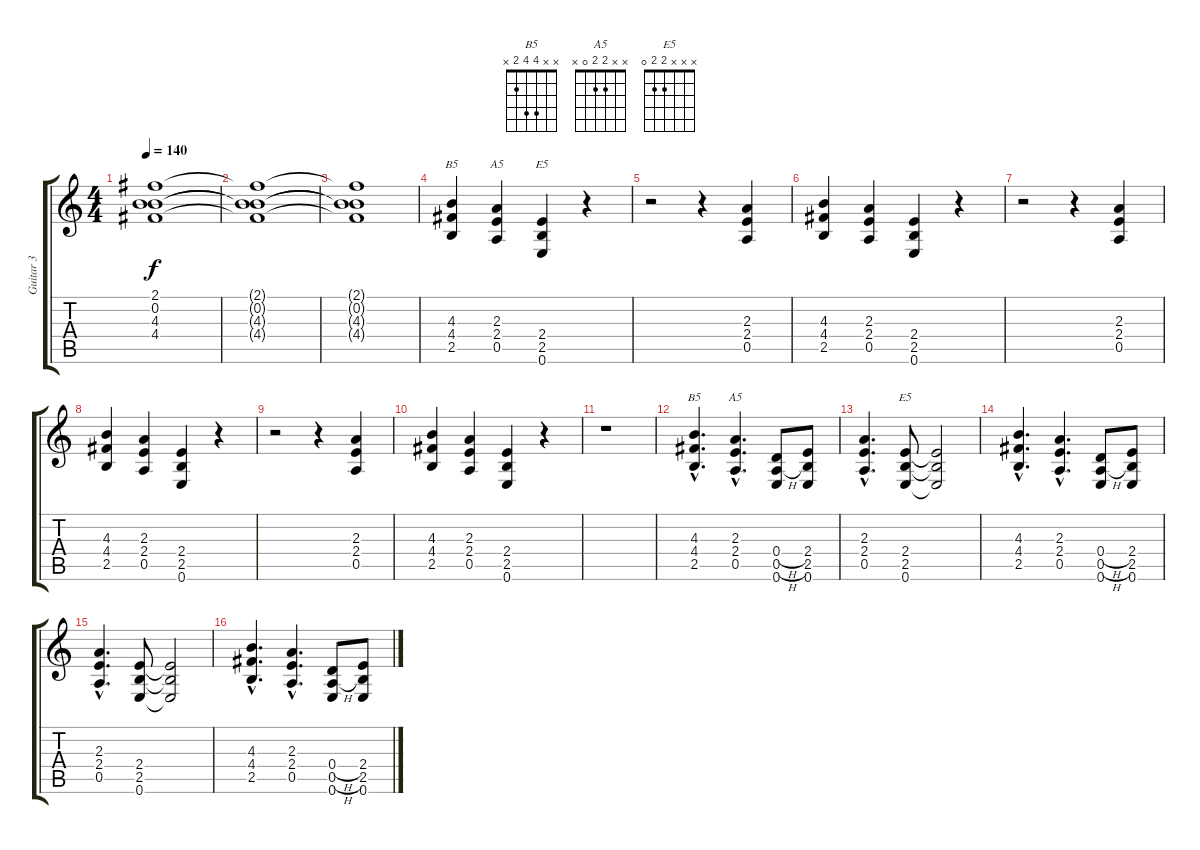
\track ("Guitar 3" "Guitar 3") {instrument overdrivenguitar}
\staff {score tabs}
\tuning (E4 B3 G3 D3 A2 E2) {hide}
\chord ("B5" x x x x x x) {firstfret 0}
\chord ("A5" x x x x x x) {firstfret 0}
\chord ("E5" x x x x x x) {firstfret 0}
\chord ("B5" x x 4 4 2 x)
\chord ("A5" x x 2 2 0 x)
\chord ("E5" x x x 2 2 0)
\ts (4 4)
\tempo 140
\clef g2
\ks c
(2.1{t} 0.2{t} 4.3{t} 4.4{t}).1{dy f} |
(2.1{t} 0.2{t} 4.3{t} 4.4{t}).1 |
(2.1{t} 0.2{t} 4.3{t} 4.4{t}).1 |
(4.3 4.4 2.5).4{ch "B5"} (2.3 2.4 0.5).4{ch "A5"} (2.4 2.5 0.6).4{ch "E5"} r.4 |
r.2 r.4 (2.3 2.4 0.5).4 |
(4.3 4.4 2.5).4 (2.3 2.4 0.5).4 (2.4 2.5 0.6).4 r.4 |
r.2 r.4 (2.3 2.4 0.5).4 |
(4.3 4.4 2.5).4 (2.3 2.4 0.5).4 (2.4 2.5 0.6).4 r.4 |
r.2 r.4 (2.3 2.4 0.5).4 |
(4.3 4.4 2.5).4 (2.3 2.4 0.5).4 (2.4 2.5 0.6).4 r.4 |
r.1 |
(4.3{hac} 4.4{hac} 2.5{hac}).4{d ch "B5"} (2.3{hac} 2.4{hac} 0.5{hac}).4{d ch "A5"} (0.4{h} 0.5{h} 0.6).8 (2.4 2.5 0.6).8 |
(2.3{hac} 2.4{hac} 0.5{hac}).4{d} (2.4 2.5 0.6).8{ch "E5"} (2.4{t} 2.5{t} 0.6{t}).2 |
(4.3{hac} 4.4{hac} 2.5{hac}).4{d} (2.3{hac} 2.4{hac} 0.5{hac}).4{d} (0.4{h} 0.5{h} 0.6).8 (2.4 2.5 0.6).8 |
(2.3{hac} 2.4{hac} 0.5{hac}).4{d} (2.4 2.5 0.6).8 (2.4{t} 2.5{t} 0.6{t}).2 |
(4.3{hac} 4.4{hac} 2.5{hac}).4{d} (2.3{hac} 2.4{hac} 0.5{hac}).4{d} (0.4{h} 0.5{h} 0.6).8 (2.4 2.5 0.6).8
